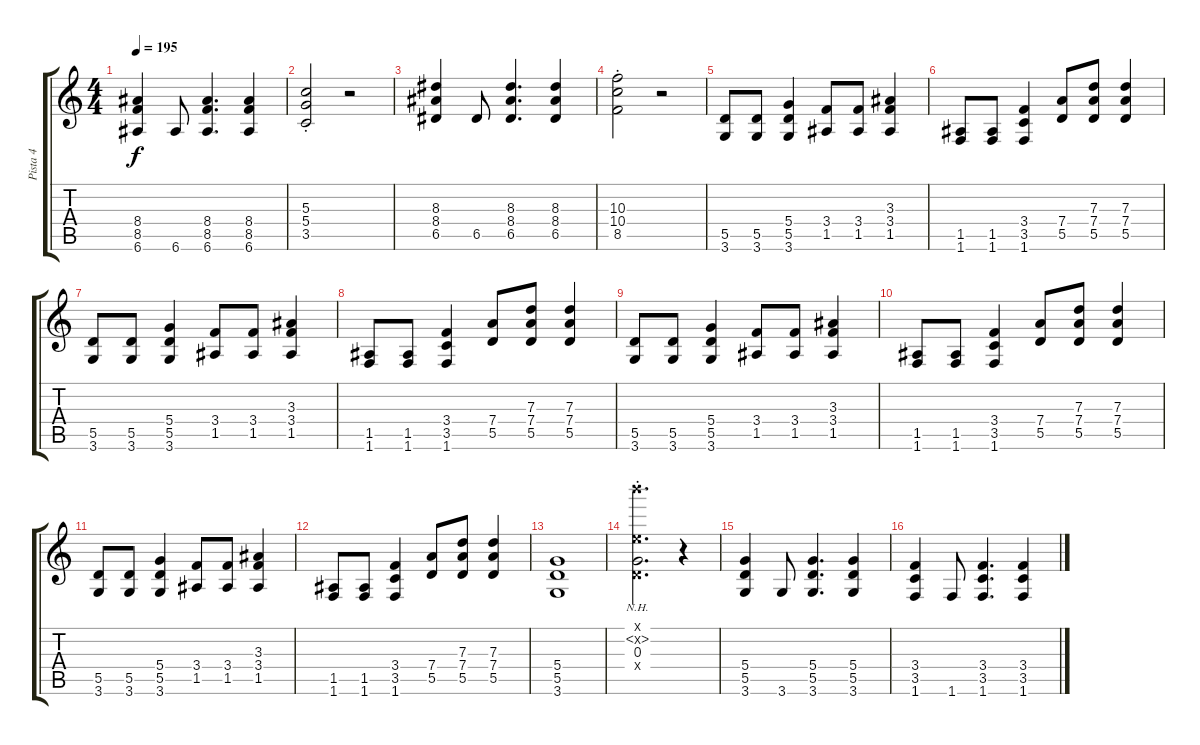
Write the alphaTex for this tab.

\track ("Pista 4" "Pista 4") {instrument distortionguitar}
\staff {score tabs}
\tuning (E4 B3 G3 D3 A2 E2) {hide}
\ts (4 4)
\tempo 195
\clef g2
\ks c
(8.4 8.5 6.6).4{dy f} 6.6.8 (8.4 8.5 6.6).4{d} (8.4 8.5 6.6).4 |
(5.3{st} 5.4{st} 3.5{st}).2 r.2 |
(8.3 8.4 6.5).4 6.5.8 (8.3 8.4 6.5).4{d} (8.3 8.4 6.5).4 |
(10.3{st} 10.4{st} 8.5{st}).2 r.2 |
(5.5 3.6).8 (5.5 3.6).8 (5.4 5.5 3.6).4 (3.4 1.5).8 (3.4 1.5).8 (3.3 3.4 1.5).4 |
(1.5 1.6).8 (1.5 1.6).8 (3.4 3.5 1.6).4 (7.4 5.5).8 (7.3 7.4 5.5).8 (7.3 7.4 5.5).4 |
(5.5 3.6).8 (5.5 3.6).8 (5.4 5.5 3.6).4 (3.4 1.5).8 (3.4 1.5).8 (3.3 3.4 1.5).4 |
(1.5 1.6).8 (1.5 1.6).8 (3.4 3.5 1.6).4 (7.4 5.5).8 (7.3 7.4 5.5).8 (7.3 7.4 5.5).4 |
(5.5 3.6).8 (5.5 3.6).8 (5.4 5.5 3.6).4 (3.4 1.5).8 (3.4 1.5).8 (3.3 3.4 1.5).4 |
(1.5 1.6).8 (1.5 1.6).8 (3.4 3.5 1.6).4 (7.4 5.5).8 (7.3 7.4 5.5).8 (7.3 7.4 5.5).4 |
(5.5 3.6).8 (5.5 3.6).8 (5.4 5.5 3.6).4 (3.4 1.5).8 (3.4 1.5).8 (3.3 3.4 1.5).4 |
(1.5 1.6).8 (1.5 1.6).8 (3.4 3.5 1.6).4 (7.4 5.5).8 (7.3 7.4 5.5).8 (7.3 7.4 5.5).4 |
(5.4 5.5 3.6).1 |
(0.1{x} 5.2{nh st x} 0.3 0.4{x}).2{d} r.4 |
(5.4 5.5 3.6).4 3.6.8 (5.4 5.5 3.6).4{d} (5.4 5.5 3.6).4 |
(3.4 3.5 1.6).4 1.6.8 (3.4 3.5 1.6).4{d} (3.4 3.5 1.6).4
